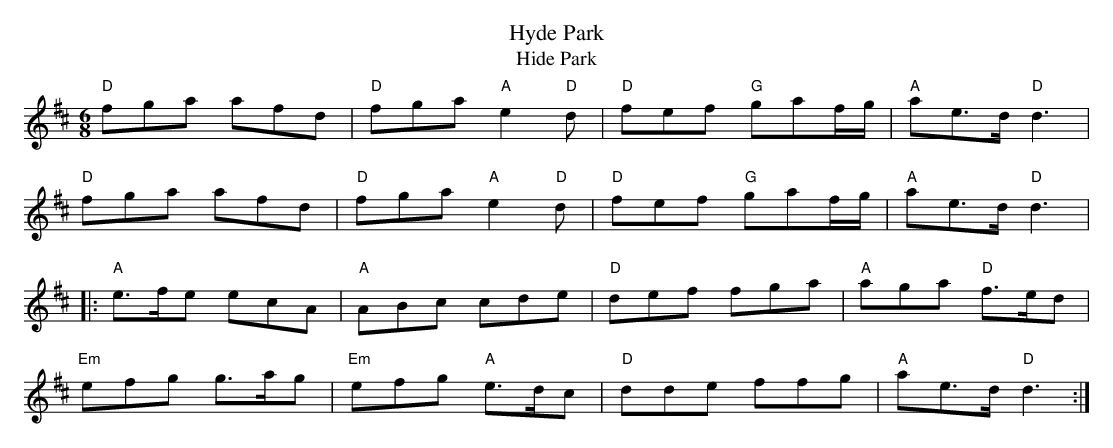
X:1
T:Hyde Park
T:Hide Park
M:6/8
L:1/8
K:D
"D"fga afd | "D"fga "A"e2 "D"d | "D"fef "G"gaf/g/ | "A"ae>d "D"d3 |
"D"fga afd | "D"fga "A"e2 "D"d | "D"fef "G"gaf/g/ | "A"ae>d "D"d3 |
|:"A"e>fe ecA | "A"ABc cde | "D"def fga | "A"aga "D"f>ed |
"Em"efg g>ag | "Em"efg "A"e>dc | "D"dde ffg | "A"ae>d "D"d3 :|
